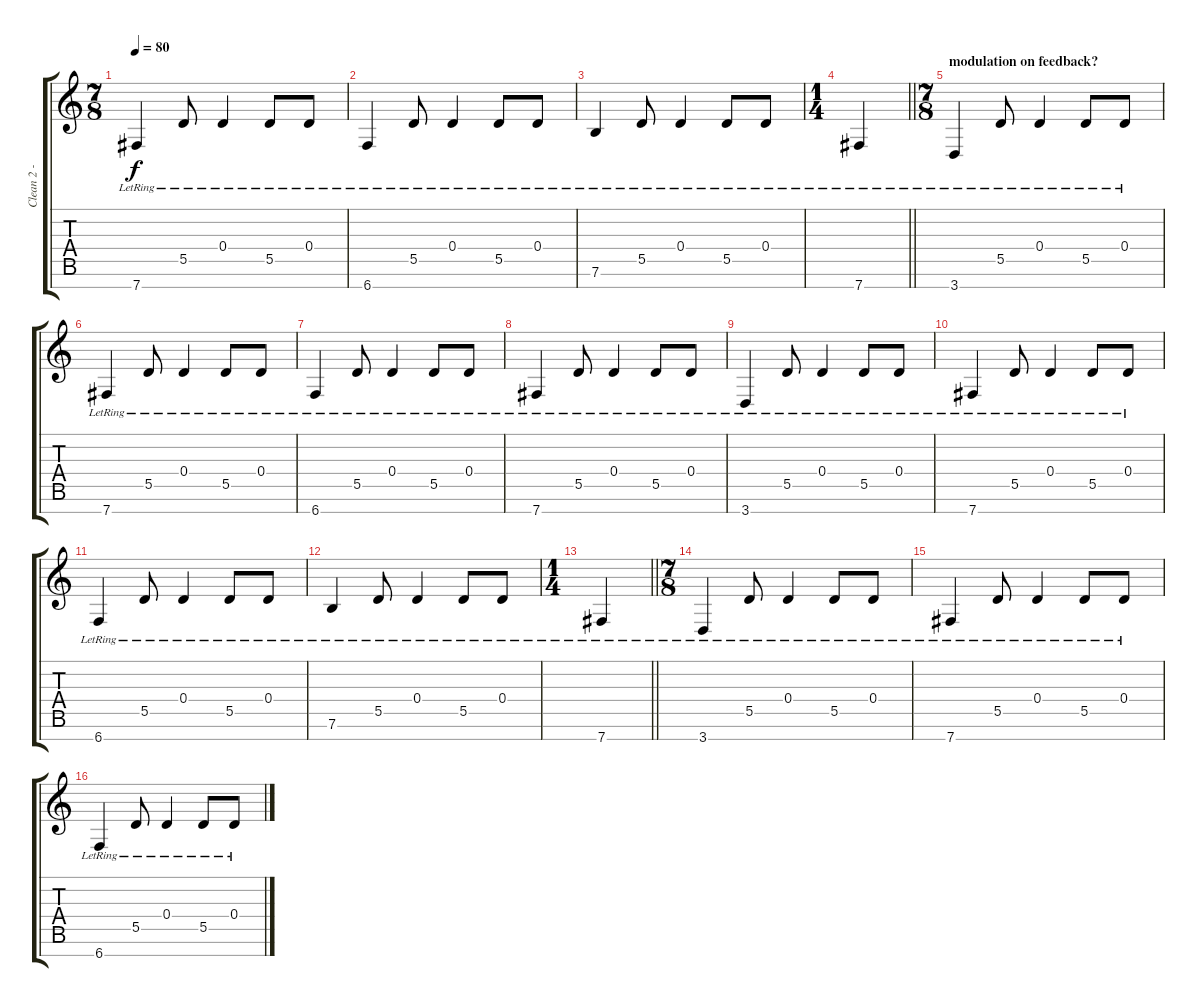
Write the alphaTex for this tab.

\track ("Clean 2 - 7-String B Standard" "Clean 2 - ") {instrument electricguitarjazz}
\staff {score tabs}
\tuning (E4 B3 G3 D3 A2 E2 B1) {hide}
\ts (7 8)
\tempo 80
\clef g2
\ks c
7.7{lr}.4{dy f} 5.5{lr}.8 0.4{lr}.4 5.5{lr}.8 0.4{lr}.8 |
6.7{lr}.4 5.5{lr}.8 0.4{lr}.4 5.5{lr}.8 0.4{lr}.8 |
7.6{lr}.4 5.5{lr}.8 0.4{lr}.4 5.5{lr}.8 0.4{lr}.8 |
\ts (1 4)
\barLineRight lightlight
7.7{lr}.4 |
\ts (7 8)
\section ("" "modulation on feedback?")
3.7{lr}.4 5.5{lr}.8 0.4{lr}.4 5.5{lr}.8 0.4{lr}.8 |
7.7{lr}.4 5.5{lr}.8 0.4{lr}.4 5.5{lr}.8 0.4{lr}.8 |
6.7{lr}.4 5.5{lr}.8 0.4{lr}.4 5.5{lr}.8 0.4{lr}.8 |
7.7{lr}.4 5.5{lr}.8 0.4{lr}.4 5.5{lr}.8 0.4{lr}.8 |
3.7{lr}.4 5.5{lr}.8 0.4{lr}.4 5.5{lr}.8 0.4{lr}.8 |
7.7{lr}.4 5.5{lr}.8 0.4{lr}.4 5.5{lr}.8 0.4{lr}.8 |
6.7{lr}.4 5.5{lr}.8 0.4{lr}.4 5.5{lr}.8 0.4{lr}.8 |
7.6{lr}.4 5.5{lr}.8 0.4{lr}.4 5.5{lr}.8 0.4{lr}.8 |
\ts (1 4)
\barLineRight lightlight
7.7{lr}.4 |
\ts (7 8)
\section ("" "")
3.7{lr}.4 5.5{lr}.8 0.4{lr}.4 5.5{lr}.8 0.4{lr}.8 |
7.7{lr}.4 5.5{lr}.8 0.4{lr}.4 5.5{lr}.8 0.4{lr}.8 |
6.7{lr}.4 5.5{lr}.8 0.4{lr}.4 5.5{lr}.8 0.4{lr}.8
